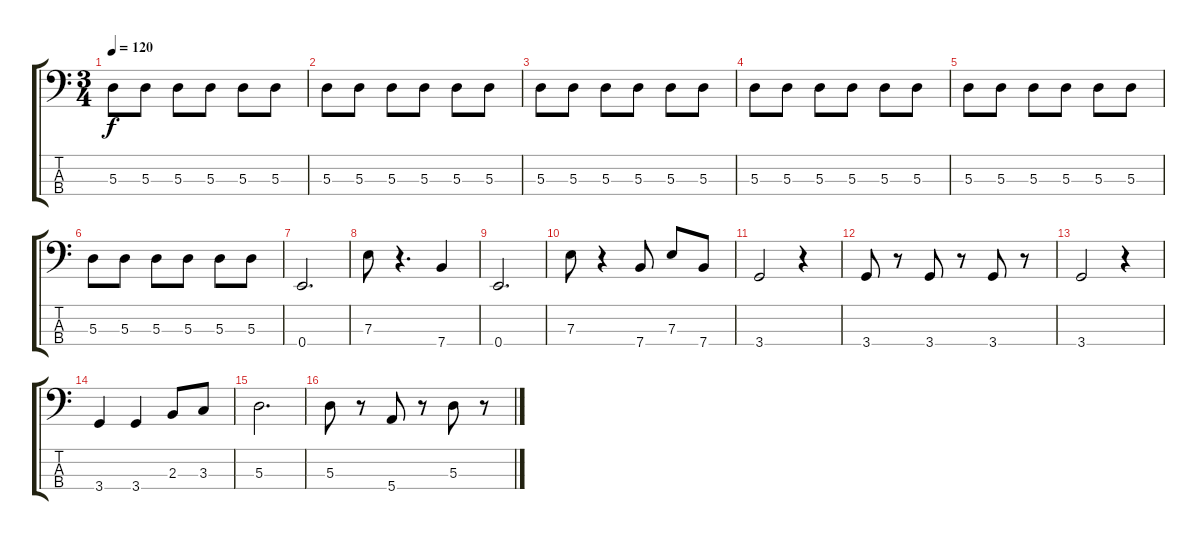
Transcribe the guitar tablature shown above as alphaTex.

\track "" {instrument electricbassfinger}
\staff {score tabs}
\tuning (G2 D2 A1 E1) {hide}
\ts (3 4)
\tempo 120
\clef f4
\ks c
5.3.8{dy f} 5.3.8 5.3.8 5.3.8 5.3.8 5.3.8 |
5.3.8 5.3.8 5.3.8 5.3.8 5.3.8 5.3.8 |
5.3.8 5.3.8 5.3.8 5.3.8 5.3.8 5.3.8 |
5.3.8 5.3.8 5.3.8 5.3.8 5.3.8 5.3.8 |
5.3.8 5.3.8 5.3.8 5.3.8 5.3.8 5.3.8 |
5.3.8 5.3.8 5.3.8 5.3.8 5.3.8 5.3.8 |
0.4.2{d} |
7.3.8 r.4{d} 7.4.4 |
0.4.2{d} |
7.3.8 r.4 7.4.8 7.3.8 7.4.8 |
3.4.2 r.4 |
3.4.8 r.8 3.4.8 r.8 3.4.8 r.8 |
3.4.2 r.4 |
3.4.4 3.4.4 2.3.8 3.3.8 |
5.3.2{d} |
5.3.8 r.8 5.4.8 r.8 5.3.8 r.8
